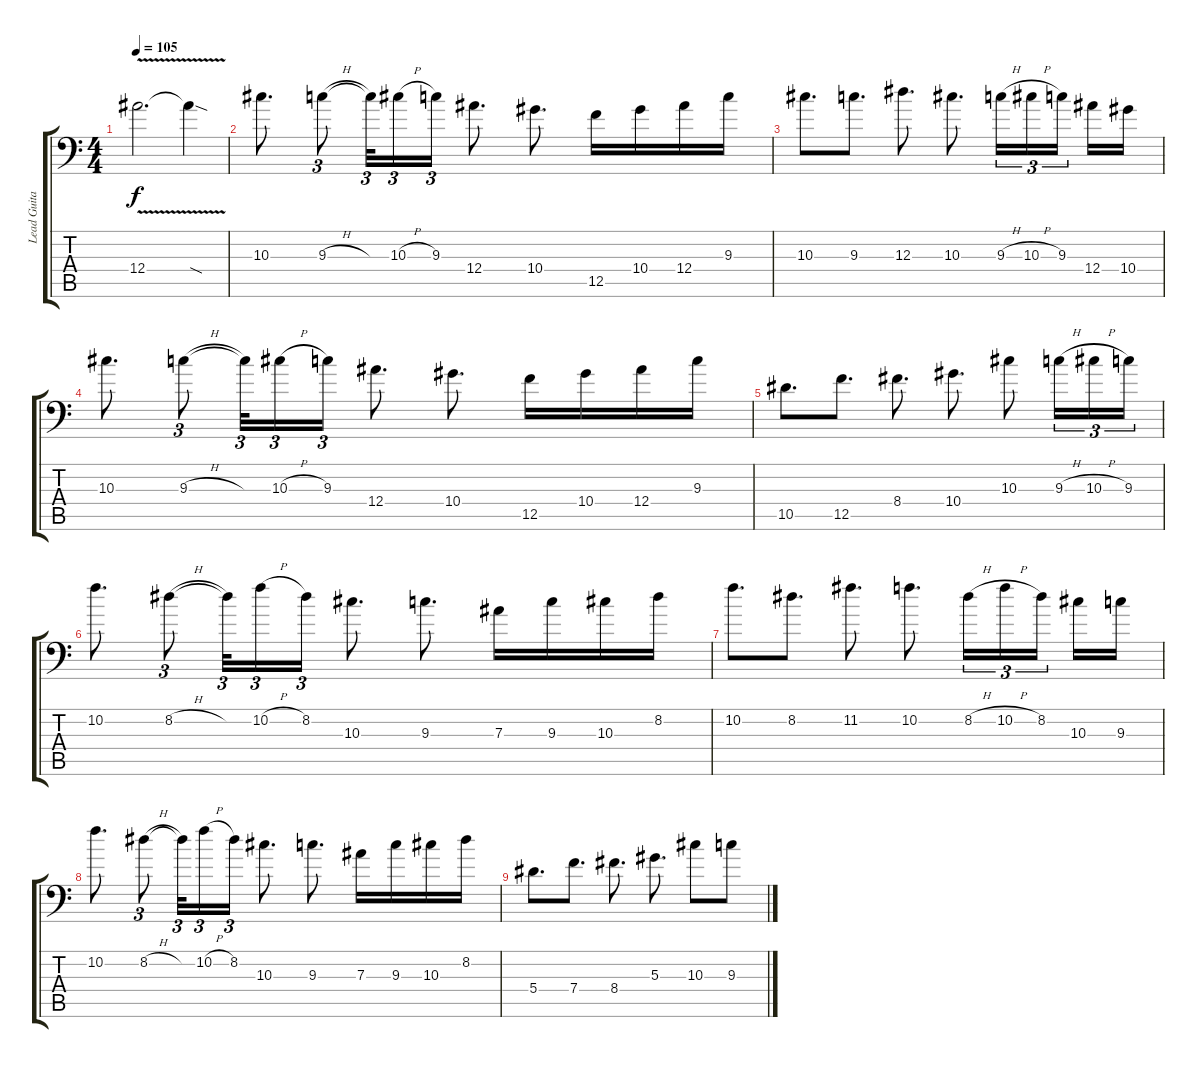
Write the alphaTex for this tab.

\track ("Lead Guitar 2" "Lead Guita") {instrument overdrivenguitar}
\staff {score tabs}
\tuning (C4 G3 Eb3 Bb2 F2 Bb1) {hide}
\ts (4 4)
\tempo 105
\clef f4
\ks c
12.4{v}.2{d dy f} 12.4{sod t}.4 |
10.3.8{d balance 10} 9.3{h}.8{tu (3 2)} 9.3{t}.32{tu (3 2)} 10.3{h}.16{tu (3 2)} 9.3.16{tu (3 2)} 12.4.8{d} 10.4.8{d} 12.5.16 10.4.16 12.4.16 9.3.16 |
10.3.8{d} 9.3.8{d} 12.3.8{d} 10.3.8{d} 9.3{h}.16{tu (3 2)} 10.3{h}.16{tu (3 2)} 9.3.16{tu (3 2) beam splitsecondary} 12.4.16 10.4.16 |
10.3.8{d} 9.3{h}.8{tu (3 2)} 9.3{t}.32{tu (3 2)} 10.3{h}.16{tu (3 2)} 9.3.16{tu (3 2)} 12.4.8{d} 10.4.8{d} 12.5.16 10.4.16 12.4.16 9.3.16 |
10.5.8{d} 12.5.8{d} 8.4.8{d} 10.4.8{d} 10.3.8 9.3{h}.16{tu (3 2)} 10.3{h}.16{tu (3 2)} 9.3.16{tu (3 2)} |
10.2.8{d} 8.2{h}.8{tu (3 2)} 8.2{t}.32{tu (3 2)} 10.2{h}.16{tu (3 2)} 8.2.16{tu (3 2)} 10.3.8{d} 9.3.8{d} 7.3.16 9.3.16 10.3.16 8.2.16 |
10.2.8{d} 8.2.8{d} 11.2.8{d} 10.2.8{d} 8.2{h}.16{tu (3 2)} 10.2{h}.16{tu (3 2)} 8.2.16{tu (3 2) beam splitsecondary} 10.3.16 9.3.16 |
10.2.8{d} 8.2{h}.8{tu (3 2)} 8.2{t}.32{tu (3 2)} 10.2{h}.16{tu (3 2)} 8.2.16{tu (3 2)} 10.3.8{d} 9.3.8{d} 7.3.16 9.3.16 10.3.16 8.2.16 |
5.4.8{d} 7.4.8{d} 8.4.8{d} 5.3.8{d} 10.3.8 9.3.8
